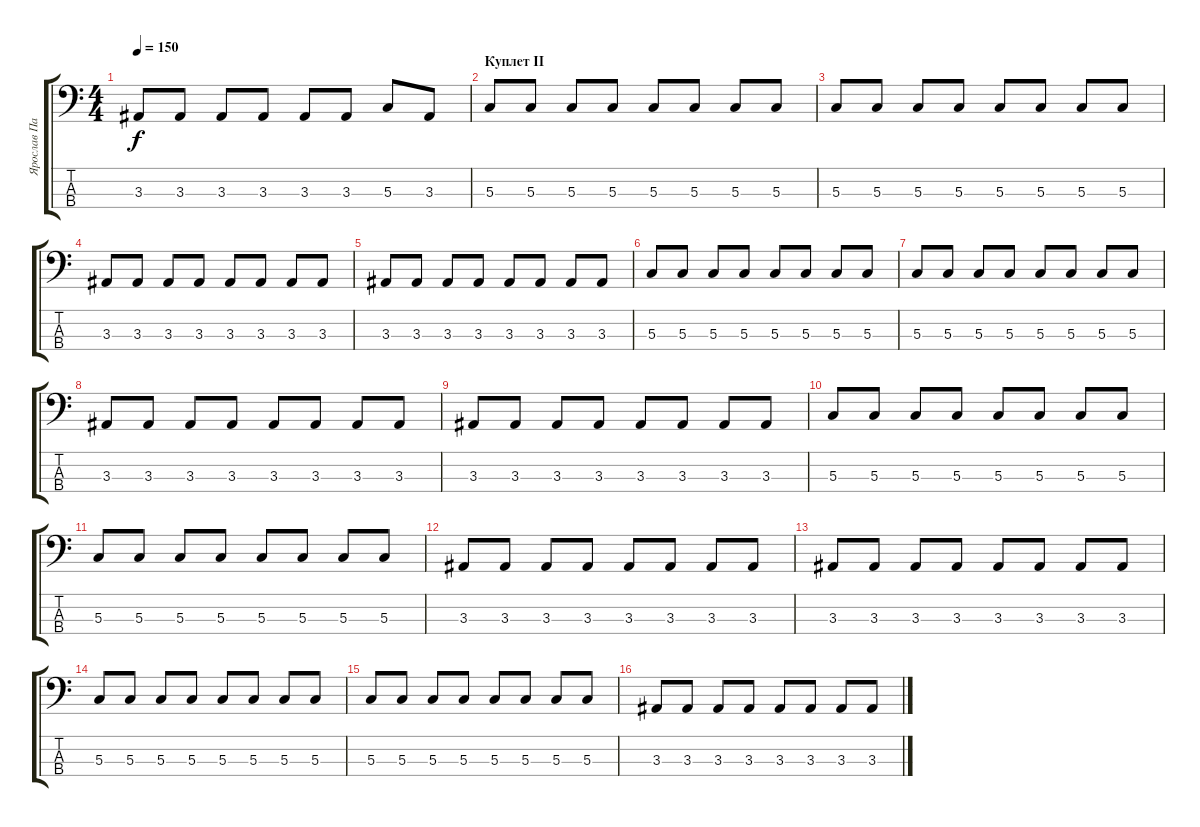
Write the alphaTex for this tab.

\track ("Ярослав Пастухов" "Ярослав Па") {instrument electricbassfinger}
\staff {score tabs}
\tuning (F2 C2 G1 D1) {hide}
\ts (4 4)
\tempo 150
\clef f4
\ks c
3.3{t}.8{dy f} 3.3.8 3.3.8 3.3.8 3.3.8 3.3.8 5.3.8 3.3.8 |
\section ("" "Куплет II")
5.3.8 5.3.8 5.3.8 5.3.8 5.3.8 5.3.8 5.3.8 5.3.8 |
5.3.8 5.3.8 5.3.8 5.3.8 5.3.8 5.3.8 5.3.8 5.3.8 |
3.3.8 3.3.8 3.3.8 3.3.8 3.3.8 3.3.8 3.3.8 3.3.8 |
3.3.8 3.3.8 3.3.8 3.3.8 3.3.8 3.3.8 3.3.8 3.3.8 |
5.3.8 5.3.8 5.3.8 5.3.8 5.3.8 5.3.8 5.3.8 5.3.8 |
5.3.8 5.3.8 5.3.8 5.3.8 5.3.8 5.3.8 5.3.8 5.3.8 |
3.3.8 3.3.8 3.3.8 3.3.8 3.3.8 3.3.8 3.3.8 3.3.8 |
3.3.8 3.3.8 3.3.8 3.3.8 3.3.8 3.3.8 3.3.8 3.3.8 |
5.3.8 5.3.8 5.3.8 5.3.8 5.3.8 5.3.8 5.3.8 5.3.8 |
5.3.8 5.3.8 5.3.8 5.3.8 5.3.8 5.3.8 5.3.8 5.3.8 |
3.3.8 3.3.8 3.3.8 3.3.8 3.3.8 3.3.8 3.3.8 3.3.8 |
3.3.8 3.3.8 3.3.8 3.3.8 3.3.8 3.3.8 3.3.8 3.3.8 |
5.3.8 5.3.8 5.3.8 5.3.8 5.3.8 5.3.8 5.3.8 5.3.8 |
5.3.8 5.3.8 5.3.8 5.3.8 5.3.8 5.3.8 5.3.8 5.3.8 |
3.3.8 3.3.8 3.3.8 3.3.8 3.3.8 3.3.8 3.3.8 3.3.8
